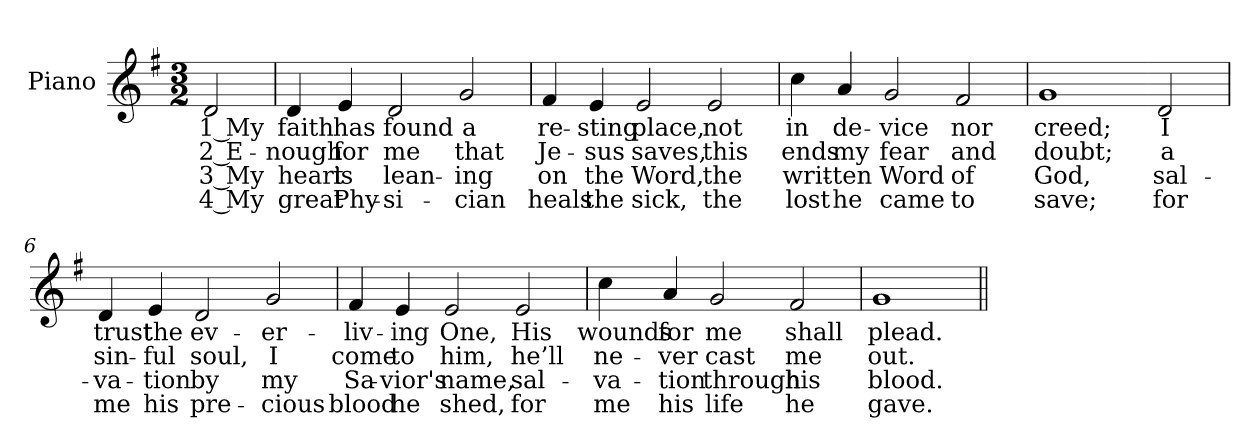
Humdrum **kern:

**kern	**text	**text	**text	**text
*part1	*part1	*part1	*part1	*part1
*staff1	*staff1	*staff1	*staff1	*staff1
*I"Piano	*	*	*	*
*I'Pno.	*	*	*	*
!!LO:PB:g=z
*clefG2	*	*	*	*
*k[f#]	*	*	*	*
*G:	*	*	*	*
*M3/2	*	*	*	*
=	=	=	=	=
!	!LO:LY:b:color=#000000	!LO:LY:b:color=#000000	!LO:LY:b:color=#000000	!LO:LY:b:color=#000000
2di/	1 My	2 E-	3 My	4 My
=1	=1	=1	=1	=1
!	!LO:LY:b:color=#000000	!LO:LY:b:color=#000000	!LO:LY:b:color=#000000	!LO:LY:b:color=#000000
4di/	faith	-nough	heart	great
!	!LO:LY:b:color=#000000	!LO:LY:b:color=#000000	!LO:LY:b:color=#000000	!LO:LY:b:color=#000000
4ei/	has	for	is	Phy-
!	!LO:LY:b:color=#000000	!LO:LY:b:color=#000000	!LO:LY:b:color=#000000	!LO:LY:b:color=#000000
2di/	found	me	-lean-	-si-
!	!LO:LY:b:color=#000000	!LO:LY:b:color=#000000	!LO:LY:b:color=#000000	!LO:LY:b:color=#000000
2gi/	a	that	-ing	cian
=2	=2	=2	=2	=2
!	!LO:LY:b:color=#000000	!LO:LY:b:color=#000000	!LO:LY:b:color=#000000	!LO:LY:b:color=#000000
4f#i/	re-	Je-	on	heals
!	!LO:LY:b:color=#000000	!LO:LY:b:color=#000000	!LO:LY:b:color=#000000	!LO:LY:b:color=#000000
4ei/	-sting	-sus	the	the
!	!LO:LY:b:color=#000000	!LO:LY:b:color=#000000	!LO:LY:b:color=#000000	!LO:LY:b:color=#000000
2ei/	place,	saves,	Word,	sick,
!	!LO:LY:b:color=#000000	!LO:LY:b:color=#000000	!LO:LY:b:color=#000000	!LO:LY:b:color=#000000
2ei/	not	this	the	the
!!LO:LB:g=z
=3	=3	=3	=3	=3
!	!LO:LY:b:color=#000000	!LO:LY:b:color=#000000	!LO:LY:b:color=#000000	!LO:LY:b:color=#000000
4cci\	in	ends	writ-	-lost
!	!LO:LY:b:color=#000000	!LO:LY:b:color=#000000	!LO:LY:b:color=#000000	!LO:LY:b:color=#000000
4ai/	de-	my	ten	he
!	!LO:LY:b:color=#000000	!LO:LY:b:color=#000000	!LO:LY:b:color=#000000	!LO:LY:b:color=#000000
2gi/	-vice	fear	Word	came
!	!LO:LY:b:color=#000000	!LO:LY:b:color=#000000	!LO:LY:b:color=#000000	!LO:LY:b:color=#000000
2f#i/	nor	and	of	to
=4	=4	=4	=4	=4
!	!LO:LY:b:color=#000000	!LO:LY:b:color=#000000	!LO:LY:b:color=#000000	!LO:LY:b:color=#000000
1gi	creed;	doubt;	God,	save;
=5-	=5-	=5-	=5-	=5-
!	!LO:LY:b:color=#000000	!LO:LY:b:color=#000000	!LO:LY:b:color=#000000	!LO:LY:b:color=#000000
2di/	I	a	sal-	-for
=6	=6	=6	=6	=6
!	!LO:LY:b:color=#000000	!LO:LY:b:color=#000000	!LO:LY:b:color=#000000	!LO:LY:b:color=#000000
4di/	trust	sin-	va-	-me
!	!LO:LY:b:color=#000000	!LO:LY:b:color=#000000	!LO:LY:b:color=#000000	!LO:LY:b:color=#000000
4ei/	the	-ful	tion	his
!	!LO:LY:b:color=#000000	!LO:LY:b:color=#000000	!LO:LY:b:color=#000000	!LO:LY:b:color=#000000
2di/	ev-	soul,	by	pre-
!	!LO:LY:b:color=#000000	!LO:LY:b:color=#000000	!LO:LY:b:color=#000000	!LO:LY:b:color=#000000
2gi/	-er-	I	-my	cious
!!LO:LB:g=z
=7	=7	=7	=7	=7
!	!LO:LY:b:color=#000000	!LO:LY:b:color=#000000	!LO:LY:b:color=#000000	!LO:LY:b:color=#000000
4f#i/	-liv-	come	Sa-	-blood
!	!LO:LY:b:color=#000000	!LO:LY:b:color=#000000	!LO:LY:b:color=#000000	!LO:LY:b:color=#000000
4ei/	-ing	to	vior's	he
!	!LO:LY:b:color=#000000	!LO:LY:b:color=#000000	!LO:LY:b:color=#000000	!LO:LY:b:color=#000000
2ei/	One,	him,	name,	shed,
!	!LO:LY:b:color=#000000	!LO:LY:b:color=#000000	!LO:LY:b:color=#000000	!LO:LY:b:color=#000000
2ei/	His	he’ll	sal-	-for
=8	=8	=8	=8	=8
!	!LO:LY:b:color=#000000	!LO:LY:b:color=#000000	!LO:LY:b:color=#000000	!LO:LY:b:color=#000000
4cci\	wounds	ne-	va-	-me
!	!LO:LY:b:color=#000000	!LO:LY:b:color=#000000	!LO:LY:b:color=#000000	!LO:LY:b:color=#000000
4ai/	for	-ver	tion	his
!	!LO:LY:b:color=#000000	!LO:LY:b:color=#000000	!LO:LY:b:color=#000000	!LO:LY:b:color=#000000
2gi/	me	cast	through	life
!	!LO:LY:b:color=#000000	!LO:LY:b:color=#000000	!LO:LY:b:color=#000000	!LO:LY:b:color=#000000
2f#i/	shall	me	his	he
=9	=9	=9	=9	=9
!	!LO:LY:b:color=#000000	!LO:LY:b:color=#000000	!LO:LY:b:color=#000000	!LO:LY:b:color=#000000
1gi	plead.	out.	blood.	gave.
=||	=||	=||	=||	=||
*-	*-	*-	*-	*-
